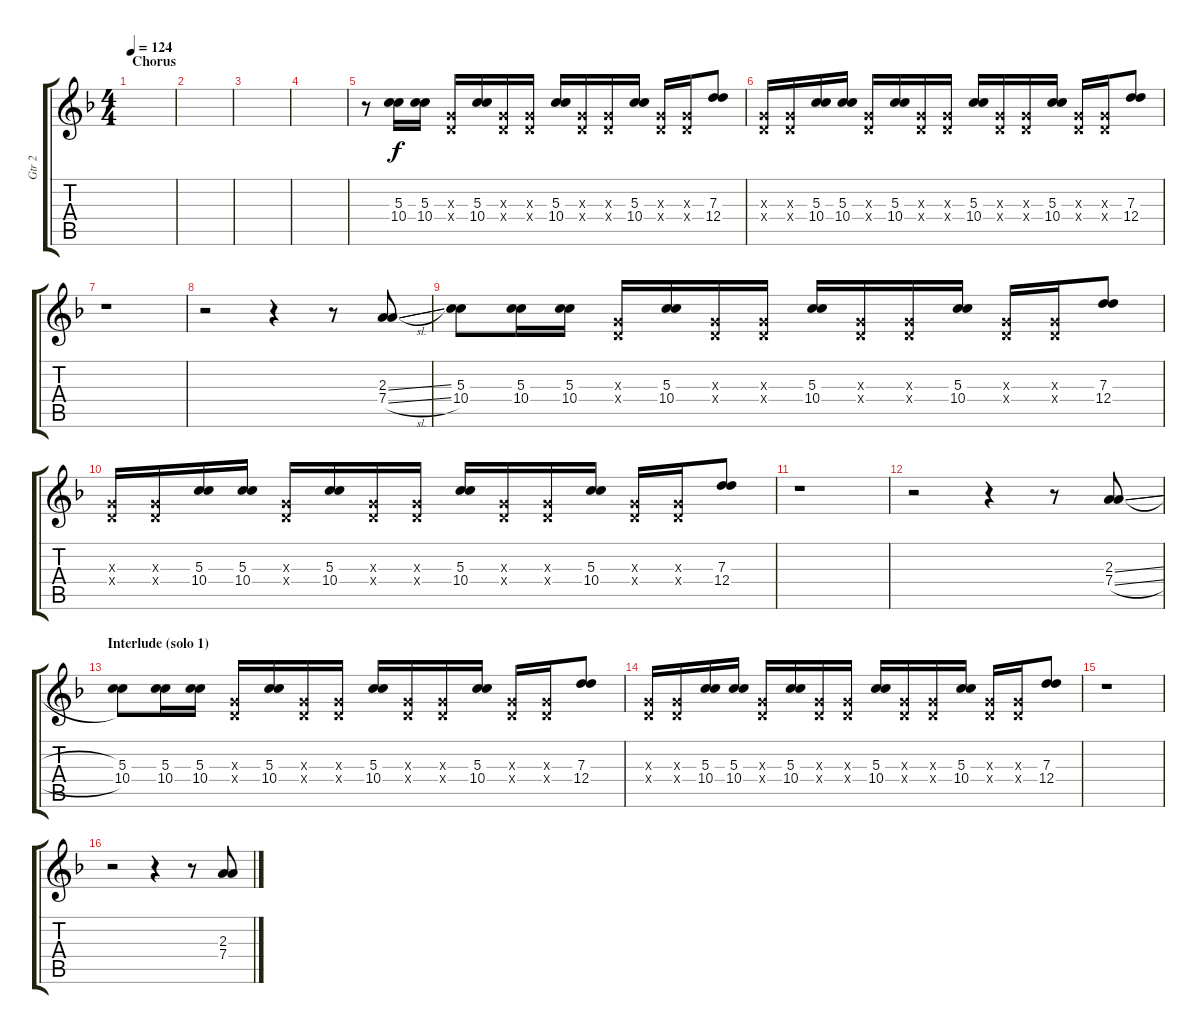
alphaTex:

\track ("Gtr 2" "Gtr 2") {instrument electricguitarclean}
\staff {score tabs}
\tuning (E4 B3 G3 D3 A2 E2) {hide}
\ts (4 4)
\section ("" "Chorus")
\tempo 124
\clef g2
\ks f
|
|
|
|
r.8 (5.3 10.4).16 (5.3 10.4).16 (0.3{x} 0.4{x}).16 (5.3 10.4).16 (0.3{x} 0.4{x}).16 (0.3{x} 0.4{x}).16 (5.3 10.4).16 (0.3{x} 0.4{x}).16 (0.3{x} 0.4{x}).16 (5.3 10.4).16 (0.3{x} 0.4{x}).16 (0.3{x} 0.4{x}).16 (7.3 12.4).8 |
(0.3{x} 0.4{x}).16 (0.3{x} 0.4{x}).16 (5.3 10.4).16 (5.3 10.4).16 (0.3{x} 0.4{x}).16 (5.3 10.4).16 (0.3{x} 0.4{x}).16 (0.3{x} 0.4{x}).16 (5.3 10.4).16 (0.3{x} 0.4{x}).16 (0.3{x} 0.4{x}).16 (5.3 10.4).16 (0.3{x} 0.4{x}).16 (0.3{x} 0.4{x}).16 (7.3 12.4).8 |
r.1 |
r.2 r.4 r.8 (2.3{sl} 7.4{sl}).8 |
(5.3 10.4).8 (5.3 10.4).16 (5.3 10.4).16 (0.3{x} 0.4{x}).16 (5.3 10.4).16 (0.3{x} 0.4{x}).16 (0.3{x} 0.4{x}).16 (5.3 10.4).16 (0.3{x} 0.4{x}).16 (0.3{x} 0.4{x}).16 (5.3 10.4).16 (0.3{x} 0.4{x}).16 (0.3{x} 0.4{x}).16 (7.3 12.4).8 |
(0.3{x} 0.4{x}).16 (0.3{x} 0.4{x}).16 (5.3 10.4).16 (5.3 10.4).16 (0.3{x} 0.4{x}).16 (5.3 10.4).16 (0.3{x} 0.4{x}).16 (0.3{x} 0.4{x}).16 (5.3 10.4).16 (0.3{x} 0.4{x}).16 (0.3{x} 0.4{x}).16 (5.3 10.4).16 (0.3{x} 0.4{x}).16 (0.3{x} 0.4{x}).16 (7.3 12.4).8 |
r.1 |
r.2 r.4 r.8 (2.3{sl} 7.4{sl}).8 |
\section ("" "Interlude (solo 1)")
(5.3 10.4).8 (5.3 10.4).16 (5.3 10.4).16 (0.3{x} 0.4{x}).16 (5.3 10.4).16 (0.3{x} 0.4{x}).16 (0.3{x} 0.4{x}).16 (5.3 10.4).16 (0.3{x} 0.4{x}).16 (0.3{x} 0.4{x}).16 (5.3 10.4).16 (0.3{x} 0.4{x}).16 (0.3{x} 0.4{x}).16 (7.3 12.4).8 |
(0.3{x} 0.4{x}).16 (0.3{x} 0.4{x}).16 (5.3 10.4).16 (5.3 10.4).16 (0.3{x} 0.4{x}).16 (5.3 10.4).16 (0.3{x} 0.4{x}).16 (0.3{x} 0.4{x}).16 (5.3 10.4).16 (0.3{x} 0.4{x}).16 (0.3{x} 0.4{x}).16 (5.3 10.4).16 (0.3{x} 0.4{x}).16 (0.3{x} 0.4{x}).16 (7.3 12.4).8 |
r.1 |
r.2 r.4 r.8 (2.3{sl} 7.4{sl}).8
